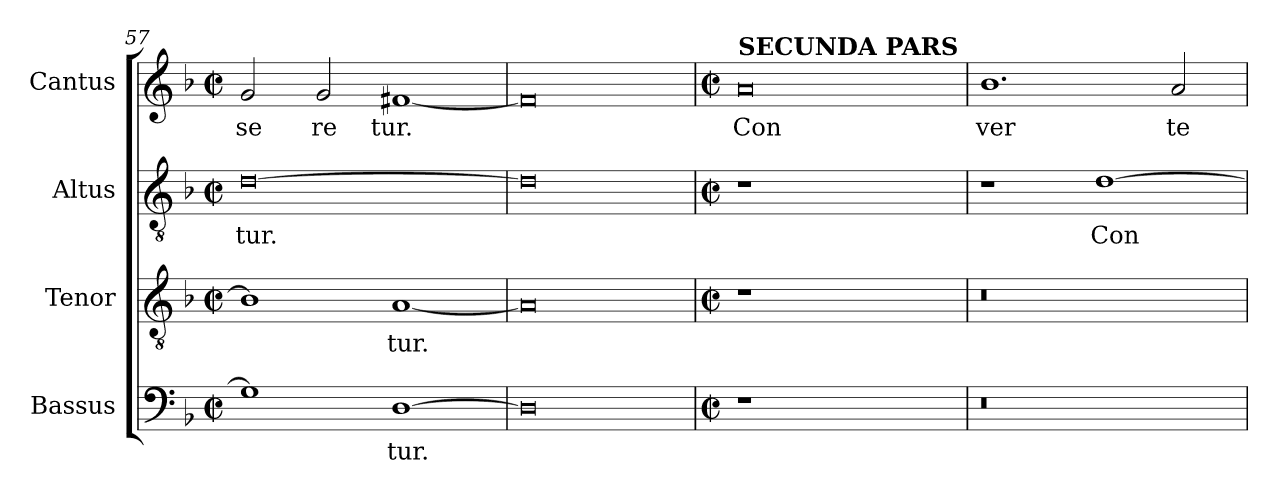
**kern	**text	**kern	**text	**kern	**text	**kern	**text
*part4	*part4	*part3	*part3	*part2	*part2	*part1	*part1
*staff4	*staff4	*staff3	*staff3	*staff2	*staff2	*staff1	*staff1
*I"Bassus	*	*I"Tenor	*	*I"Altus	*	*I"Cantus	*
*clefF4	*	*clefGv2	*	*clefGv2	*	*clefG2	*
*k[b-]	*	*k[b-]	*	*k[b-]	*	*k[b-]	*
*F:	*	*F:	*	*F:	*	*F:	*
*M2/2	*	*M2/2	*	*M2/2	*	*M2/2	*
*met(c|)	*	*met(c|)	*	*met(c|)	*	*met(c|)	*
=57	=57	=57	=57	=57	=57	=57	=57
!	!	!	!	!	!LO:LY:b:cj	!	!LO:LY:b:cj
1G]	.	1B-]	.	[>0d	-tur.	2g/	se
!	!	!	!	!	!	!	!LO:LY:b:cj
.	.	.	.	.	.	2g/	re
!	!LO:LY:b:cj	!	!LO:LY:b:cj	!	!	!	!LO:LY:b:cj
[>1D	tur.	[<1A	tur.	.	.	[<1f#X	tur.
=58	=58	=58	=58	=58	=58	=58	=58
0D]	.	0A]	.	0d]	.	0f#]	.
!!LO:LB:g=z
=59	=59!	=59	=59!	=59	=59!	=59!	=59!
*M2/2	*	*M2/2	*	*M2/2	*	*M2/2	*
*met(c|)	*	*met(c|)	*	*met(c|)	*	*met(c|)	*
!	!	!	!	!	!	!LO:TX:a:B:t=SECUNDA PARS	!
!	!	!	!	!	!	!	!LO:LY:b:cj
1r	.	1r	.	1r	.	0a	Con
1ryy	.	1ryy	.	1ryy	.	.	.
=60	=60	=60	=60	=60	=60	=60	=60
!	!	!	!	!	!	!	!LO:LY:b:cj
0r	.	0r	.	1r	.	1.b-	ver
!	!	!	!	!	!LO:LY:b	!	!
.	.	.	.	[>1d	Con-	.	.
!	!	!	!	!	!	!	!LO:LY:b:cj
.	.	.	.	.	.	2a/	te
=	=	=	=	=	=	=	=
*-	*-	*-	*-	*-	*-	*-	*-
